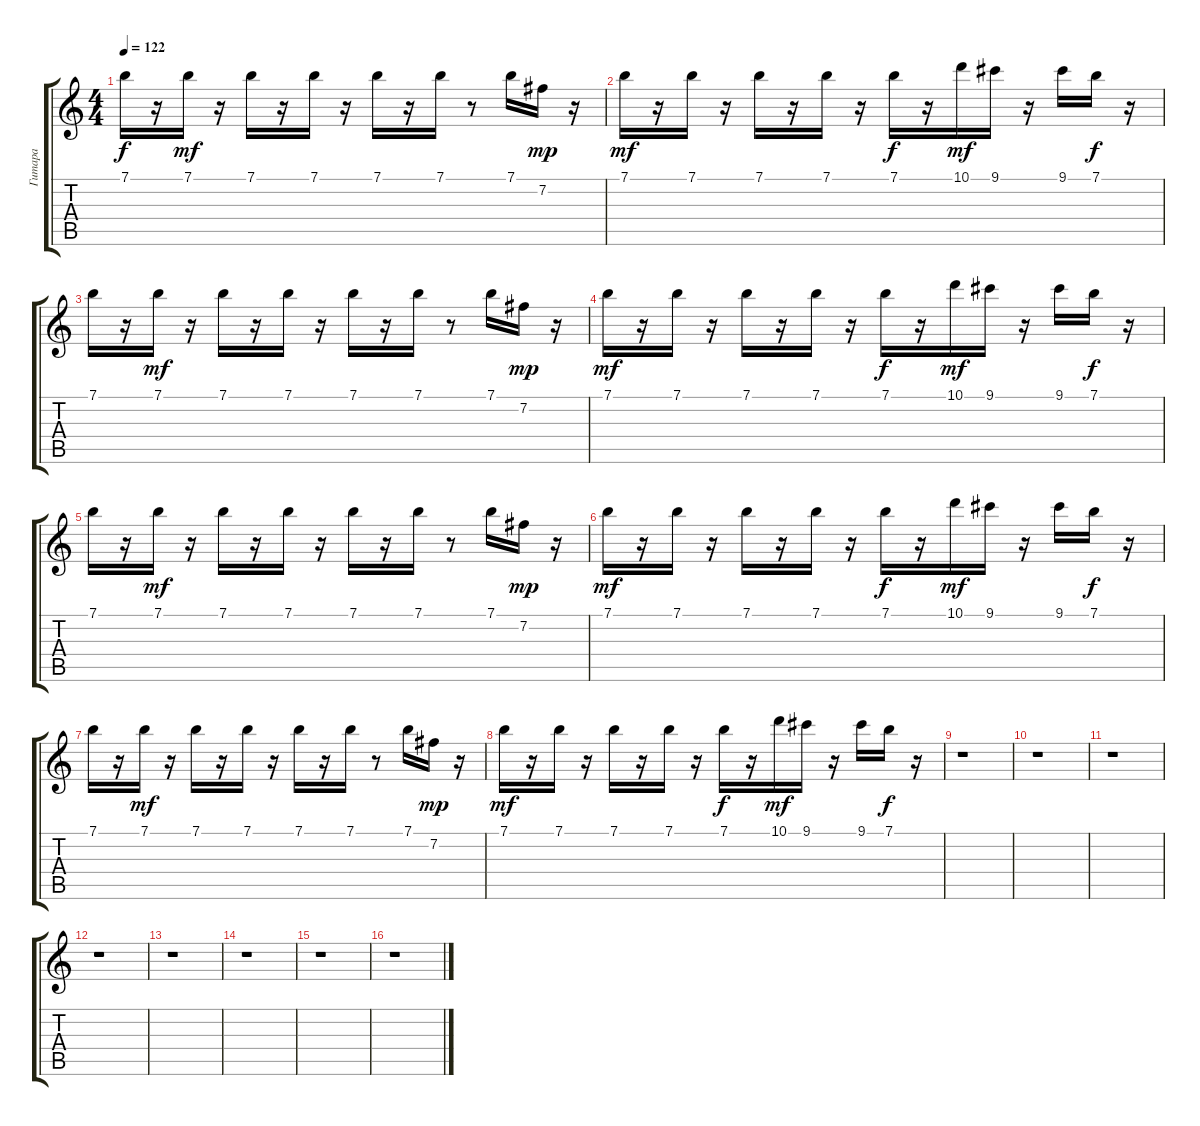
\track ("Гитара" "Гитара") {instrument electricguitarclean}
\staff {score tabs}
\tuning (E4 B3 G3 D3 A2 E2) {hide}
\ts (4 4)
\tempo 122
\clef g2
\ks c
7.1.16{dy f} r.16 7.1.16{dy mf} r.16 7.1.16 r.16 7.1.16 r.16 7.1.16 r.16 7.1.16 r.8 7.1.16 7.2.16{dy mp} r.16 |
7.1.16{dy mf} r.16 7.1.16 r.16 7.1.16 r.16 7.1.16 r.16 7.1.16{dy f} r.16 10.1.16{dy mf} 9.1.16 r.16 9.1.16 7.1.16{dy f} r.16 |
7.1.16 r.16 7.1.16{dy mf} r.16 7.1.16 r.16 7.1.16 r.16 7.1.16 r.16 7.1.16 r.8 7.1.16 7.2.16{dy mp} r.16 |
7.1.16{dy mf} r.16 7.1.16 r.16 7.1.16 r.16 7.1.16 r.16 7.1.16{dy f} r.16 10.1.16{dy mf} 9.1.16 r.16 9.1.16 7.1.16{dy f} r.16 |
7.1.16 r.16 7.1.16{dy mf} r.16 7.1.16 r.16 7.1.16 r.16 7.1.16 r.16 7.1.16 r.8 7.1.16 7.2.16{dy mp} r.16 |
7.1.16{dy mf} r.16 7.1.16 r.16 7.1.16 r.16 7.1.16 r.16 7.1.16{dy f} r.16 10.1.16{dy mf} 9.1.16 r.16 9.1.16 7.1.16{dy f} r.16 |
7.1.16 r.16 7.1.16{dy mf} r.16 7.1.16 r.16 7.1.16 r.16 7.1.16 r.16 7.1.16 r.8 7.1.16 7.2.16{dy mp} r.16 |
7.1.16{dy mf} r.16 7.1.16 r.16 7.1.16 r.16 7.1.16 r.16 7.1.16{dy f} r.16 10.1.16{dy mf} 9.1.16 r.16 9.1.16 7.1.16{dy f} r.16 |
r.1 |
r.1 |
r.1 |
r.1 |
r.1 |
r.1 |
r.1 |
r.1
